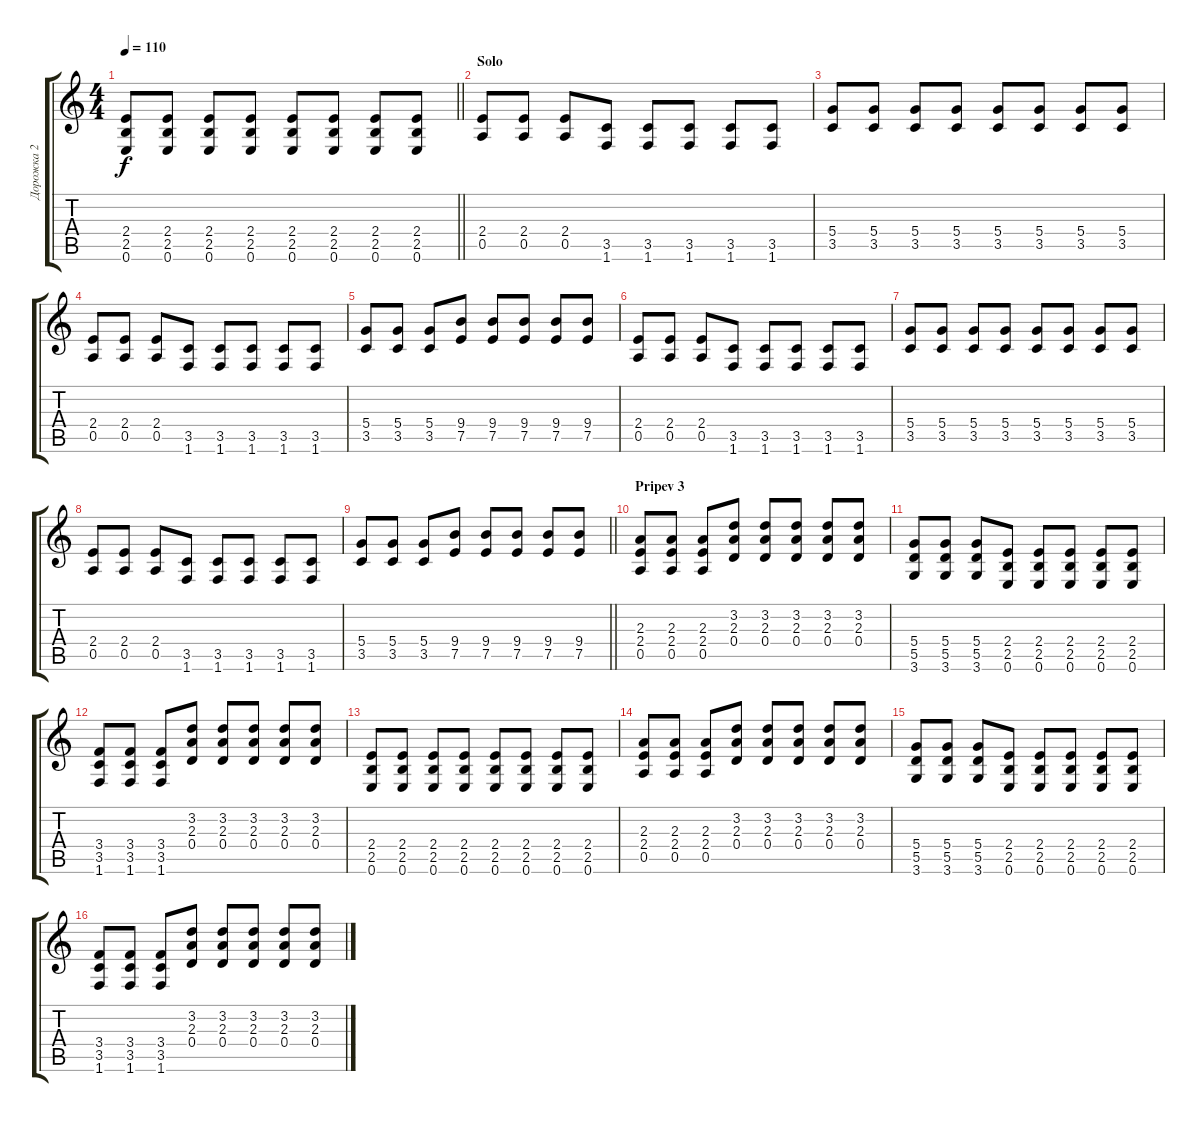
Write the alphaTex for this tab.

\track ("Дорожка 2" "Дорожка 2") {instrument acousticguitarsteel}
\staff {score tabs}
\tuning (E4 B3 G3 D3 A2 E2) {hide}
\ts (4 4)
\tempo 110
\clef g2
\barLineRight lightlight
\ks c
(2.4 2.5 0.6).8{dy f} (2.4 2.5 0.6).8 (2.4 2.5 0.6).8 (2.4 2.5 0.6).8 (2.4 2.5 0.6).8 (2.4 2.5 0.6).8 (2.4 2.5 0.6).8 (2.4 2.5 0.6).8 |
\section ("" "Solo")
(2.4 0.5).8 (2.4 0.5).8 (2.4 0.5).8 (3.5 1.6).8 (3.5 1.6).8 (3.5 1.6).8 (3.5 1.6).8 (3.5 1.6).8 |
(5.4 3.5).8 (5.4 3.5).8 (5.4 3.5).8 (5.4 3.5).8 (5.4 3.5).8 (5.4 3.5).8 (5.4 3.5).8 (5.4 3.5).8 |
(2.4 0.5).8 (2.4 0.5).8 (2.4 0.5).8 (3.5 1.6).8 (3.5 1.6).8 (3.5 1.6).8 (3.5 1.6).8 (3.5 1.6).8 |
(5.4 3.5).8 (5.4 3.5).8 (5.4 3.5).8 (9.4 7.5).8 (9.4 7.5).8 (9.4 7.5).8 (9.4 7.5).8 (9.4 7.5).8 |
(2.4 0.5).8 (2.4 0.5).8 (2.4 0.5).8 (3.5 1.6).8 (3.5 1.6).8 (3.5 1.6).8 (3.5 1.6).8 (3.5 1.6).8 |
(5.4 3.5).8 (5.4 3.5).8 (5.4 3.5).8 (5.4 3.5).8 (5.4 3.5).8 (5.4 3.5).8 (5.4 3.5).8 (5.4 3.5).8 |
(2.4 0.5).8 (2.4 0.5).8 (2.4 0.5).8 (3.5 1.6).8 (3.5 1.6).8 (3.5 1.6).8 (3.5 1.6).8 (3.5 1.6).8 |
\barLineRight lightlight
(5.4 3.5).8 (5.4 3.5).8 (5.4 3.5).8 (9.4 7.5).8 (9.4 7.5).8 (9.4 7.5).8 (9.4 7.5).8 (9.4 7.5).8 |
\section ("" "Pripev 3")
(2.3 2.4 0.5).8 (2.3 2.4 0.5).8 (2.3 2.4 0.5).8 (3.2 2.3 0.4).8 (3.2 2.3 0.4).8 (3.2 2.3 0.4).8 (3.2 2.3 0.4).8 (3.2 2.3 0.4).8 |
(5.4 5.5 3.6).8 (5.4 5.5 3.6).8 (5.4 5.5 3.6).8 (2.4 2.5 0.6).8 (2.4 2.5 0.6).8 (2.4 2.5 0.6).8 (2.4 2.5 0.6).8 (2.4 2.5 0.6).8 |
(3.4 3.5 1.6).8 (3.4 3.5 1.6).8 (3.4 3.5 1.6).8 (3.2 2.3 0.4).8 (3.2 2.3 0.4).8 (3.2 2.3 0.4).8 (3.2 2.3 0.4).8 (3.2 2.3 0.4).8 |
(2.4 2.5 0.6).8 (2.4 2.5 0.6).8 (2.4 2.5 0.6).8 (2.4 2.5 0.6).8 (2.4 2.5 0.6).8 (2.4 2.5 0.6).8 (2.4 2.5 0.6).8 (2.4 2.5 0.6).8 |
(2.3 2.4 0.5).8 (2.3 2.4 0.5).8 (2.3 2.4 0.5).8 (3.2 2.3 0.4).8 (3.2 2.3 0.4).8 (3.2 2.3 0.4).8 (3.2 2.3 0.4).8 (3.2 2.3 0.4).8 |
(5.4 5.5 3.6).8 (5.4 5.5 3.6).8 (5.4 5.5 3.6).8 (2.4 2.5 0.6).8 (2.4 2.5 0.6).8 (2.4 2.5 0.6).8 (2.4 2.5 0.6).8 (2.4 2.5 0.6).8 |
(3.4 3.5 1.6).8 (3.4 3.5 1.6).8 (3.4 3.5 1.6).8 (3.2 2.3 0.4).8 (3.2 2.3 0.4).8 (3.2 2.3 0.4).8 (3.2 2.3 0.4).8 (3.2 2.3 0.4).8
